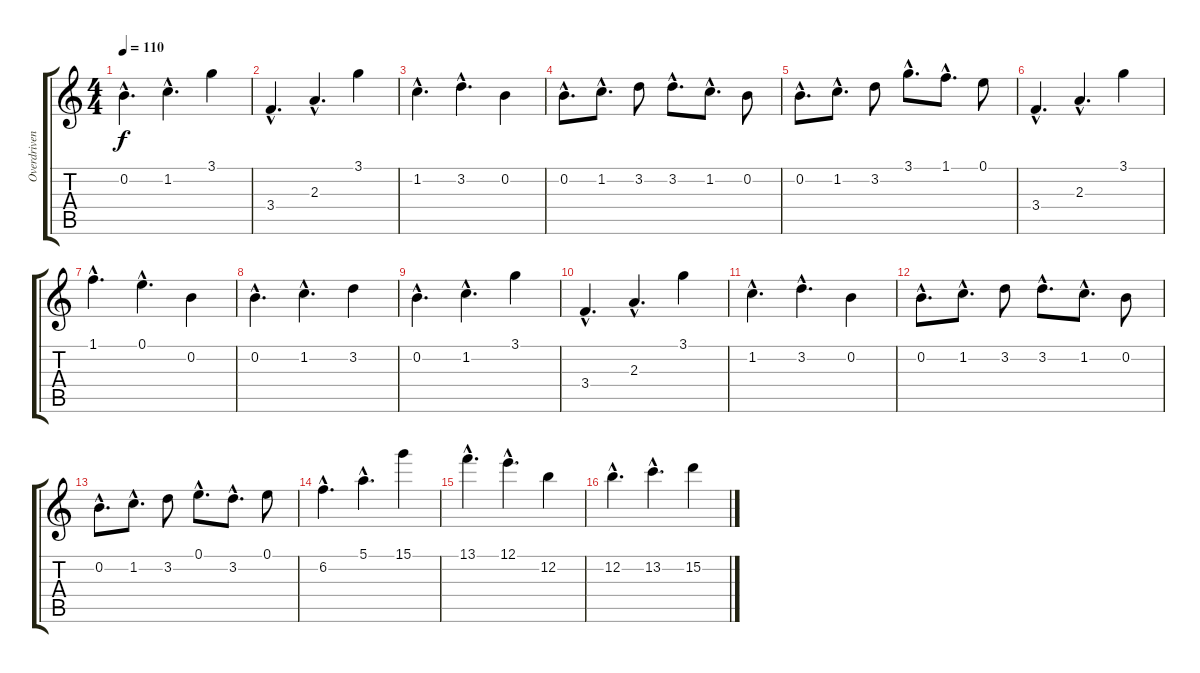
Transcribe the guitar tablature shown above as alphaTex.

\track ("Overdriven" "Overdriven") {instrument overdrivenguitar}
\staff {score tabs}
\tuning (E4 B3 G3 D3 A2 E2) {hide}
\ts (4 4)
\tempo 110
\clef g2
\ks c
0.2{hac}.4{d dy f} 1.2{hac}.4{d} 3.1.4 |
3.4{hac}.4{d} 2.3{hac}.4{d} 3.1.4 |
1.2{hac}.4{d} 3.2{hac}.4{d} 0.2.4 |
0.2{hac}.8{d} 1.2{hac}.8{d} 3.2.8 3.2{hac}.8{d} 1.2{hac}.8{d} 0.2.8 |
0.2{hac}.8{d} 1.2{hac}.8{d} 3.2.8 3.1{hac}.8{d} 1.1{hac}.8{d} 0.1.8 |
3.4{hac}.4{d} 2.3{hac}.4{d} 3.1.4 |
1.1{hac}.4{d} 0.1{hac}.4{d} 0.2.4 |
0.2{hac}.4{d} 1.2{hac}.4{d} 3.2.4 |
0.2{hac}.4{d} 1.2{hac}.4{d} 3.1.4 |
3.4{hac}.4{d} 2.3{hac}.4{d} 3.1.4 |
1.2{hac}.4{d} 3.2{hac}.4{d} 0.2.4 |
0.2{hac}.8{d} 1.2{hac}.8{d} 3.2.8 3.2{hac}.8{d} 1.2{hac}.8{d} 0.2.8 |
0.2{hac}.8{d} 1.2{hac}.8{d} 3.2.8 0.1{hac}.8{d} 3.2{hac}.8{d} 0.1.8 |
6.2{hac}.4{d} 5.1{hac}.4{d} 15.1.4 |
13.1{hac}.4{d} 12.1{hac}.4{d} 12.2.4 |
12.2{hac}.4{d} 13.2{hac}.4{d} 15.2.4
